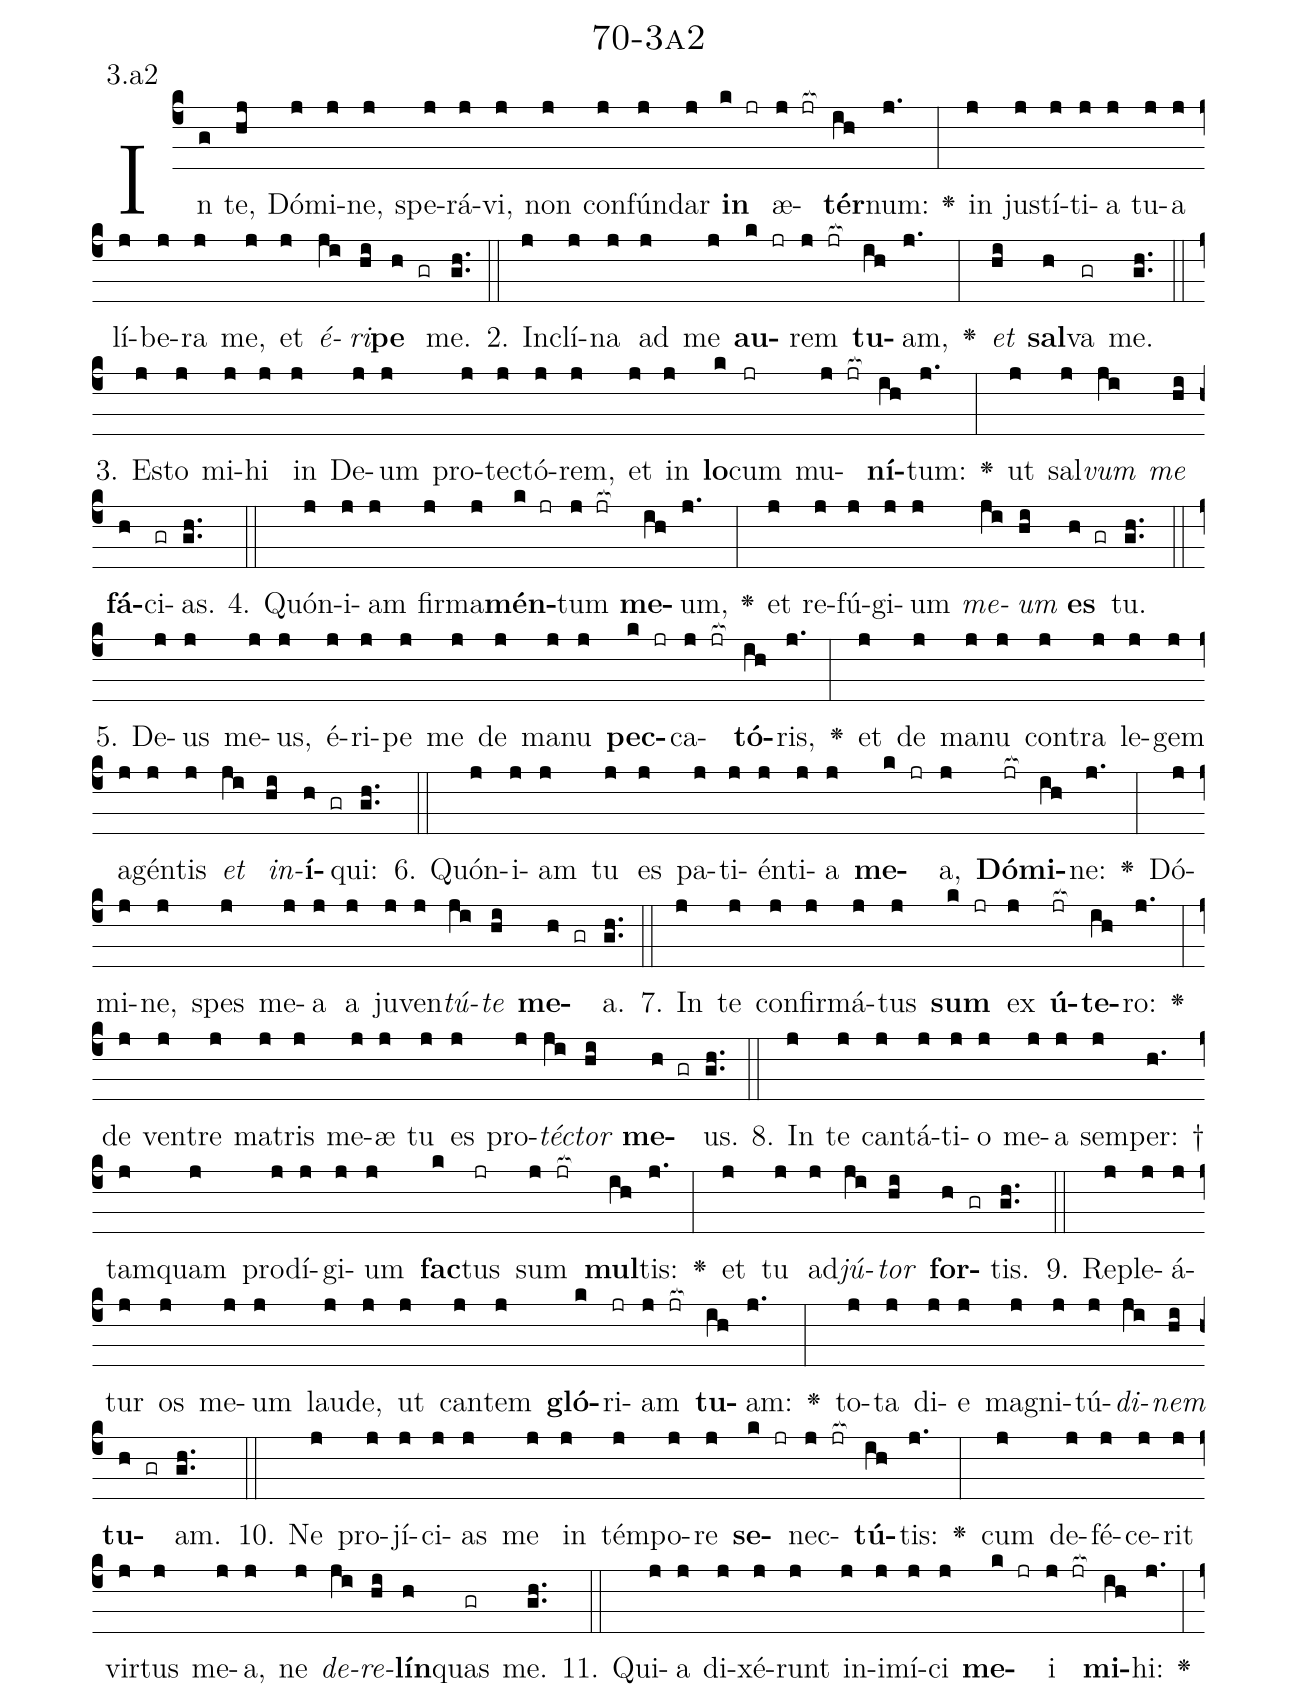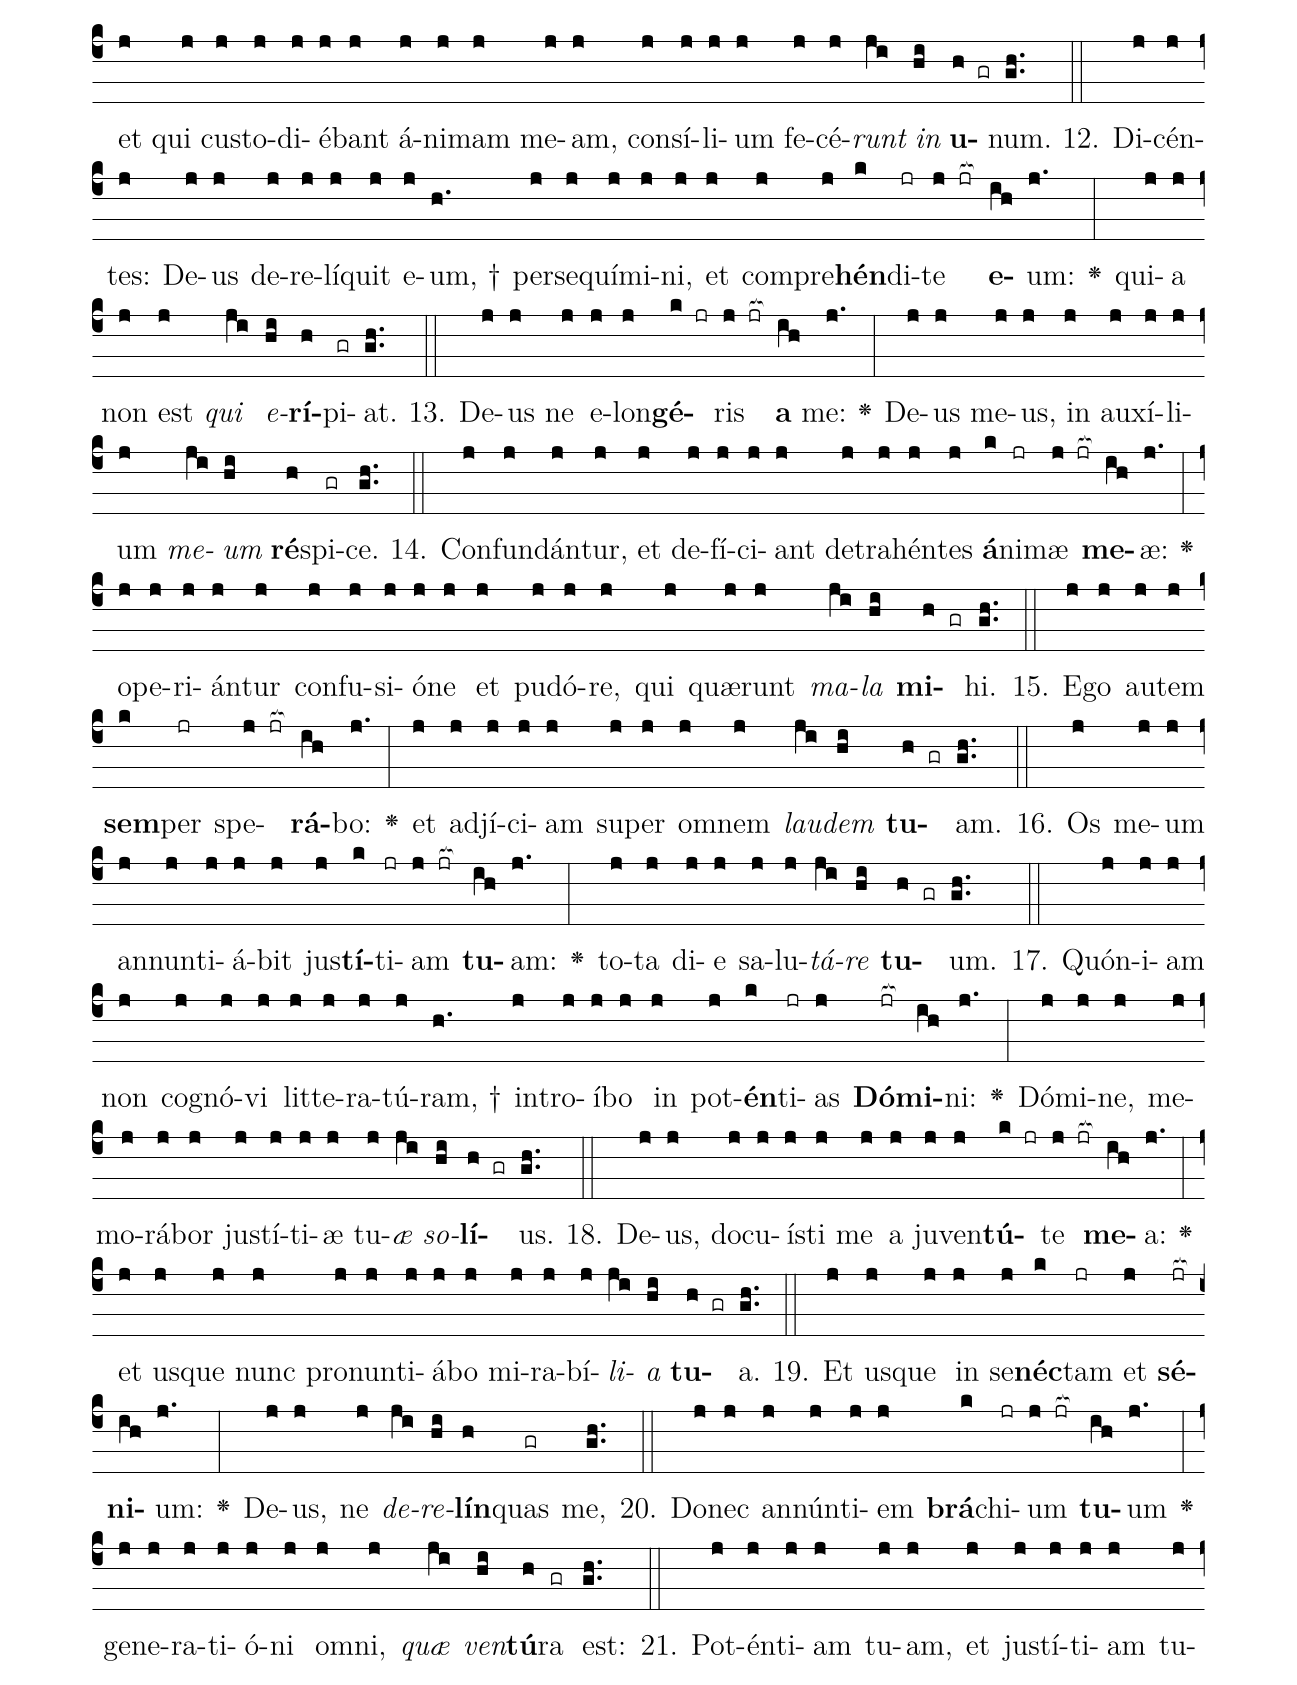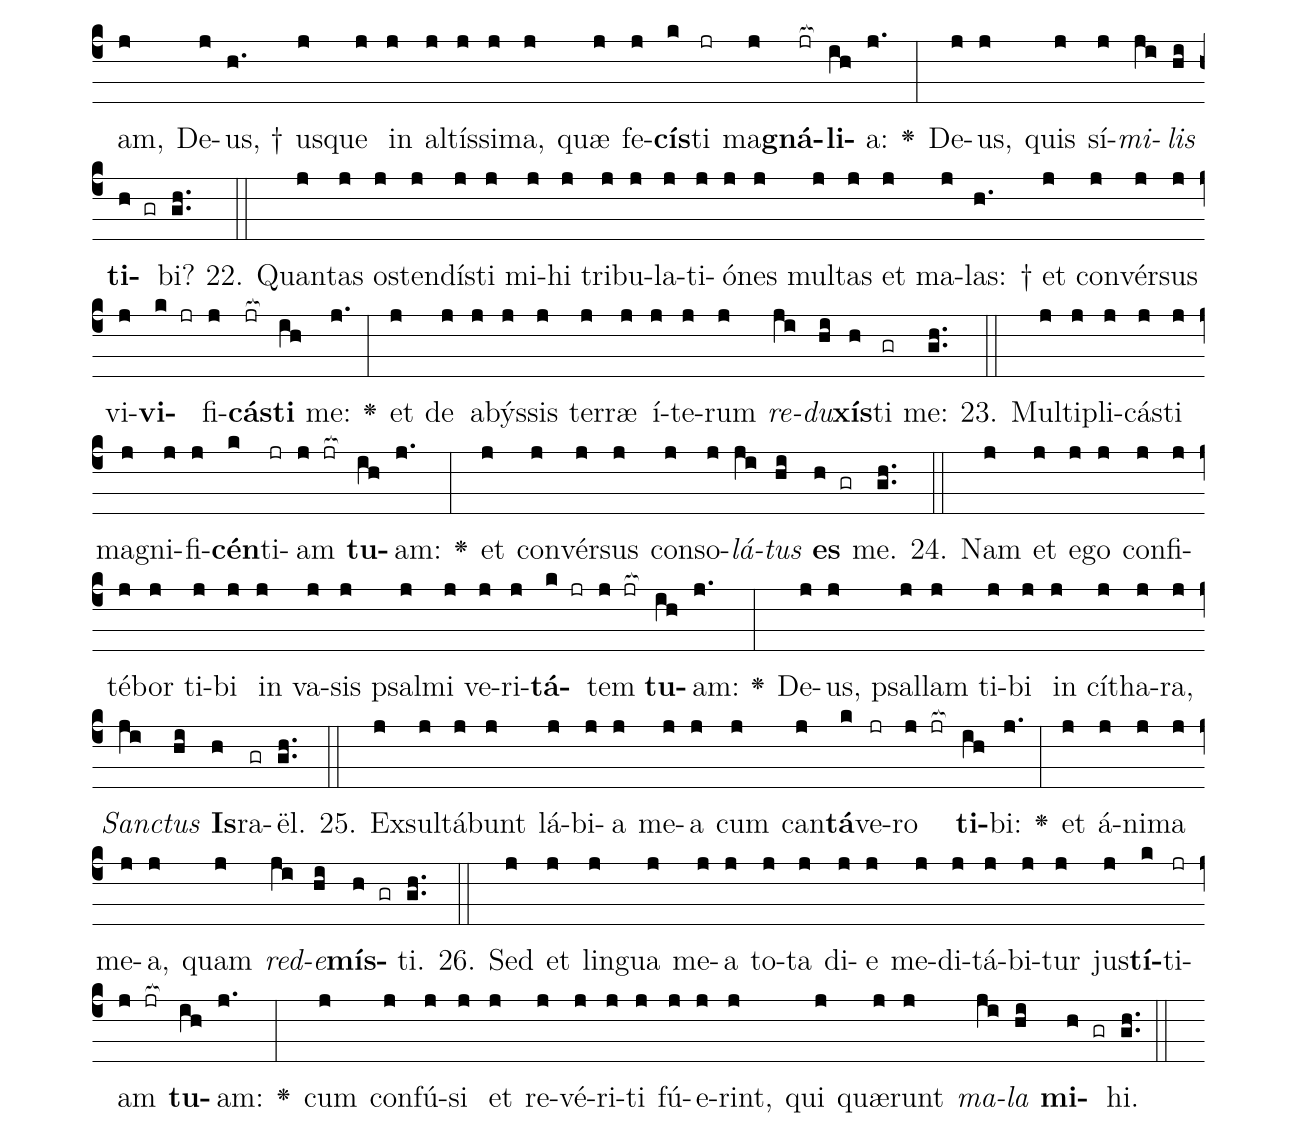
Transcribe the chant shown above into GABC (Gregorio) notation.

name: 70-3a2;
annotation: 3.a2;
%%
(c4)In(g) te,(hj) Dó(j)mi(j)ne,(j) spe(j)rá(j)vi,(j) non(j) con(j)fún(j)dar(j) <b>in</b>(k jr) æ(j jr[ocb:1{])<b>tér</b>(ih[ocb:0}])num:(j.) <v>\greheightstar</v>(:) in(j) jus(j)tí(j)ti(j)a(j) tu(j)a(j) lí(j)be(j)ra(j) me,(j) et(j) <i>é</i>(ji)<i>ri</i>(hi)<b>pe</b>(h gr) me.(gh..) (::)
2. In(j)clí(j)na(j) ad(j) me(j) <b>au</b>(k jr)rem(j jr[ocb:1{]) <b>tu</b>(ih[ocb:0}])am,(j.) <v>\greheightstar</v>(:) <i>et</i>(hi) <b>sal</b>(h)va(gr) me.(gh..) (::)
3. Es(j)to(j) mi(j)hi(j) in(j) De(j)um(j) pro(j)tec(j)tó(j)rem,(j) et(j) in(j) <b>lo</b>(k)cum(jr) mu(j jr[ocb:1{])<b>ní</b>(ih[ocb:0}])tum:(j.) <v>\greheightstar</v>(:) ut(j) sal(j)<i>vum</i>(ji) <i>me</i>(hi) <b>fá</b>(h)ci(gr)as.(gh..) (::)
4. Quón(j)i(j)am(j) fir(j)ma(j)<b>mén</b>(k jr)tum(j jr[ocb:1{]) <b>me</b>(ih[ocb:0}])um,(j.) <v>\greheightstar</v>(:) et(j) re(j)fú(j)gi(j)um(j) <i>me</i>(ji)<i>um</i>(hi) <b>es</b>(h gr) tu.(gh..) (::)
5. De(j)us(j) me(j)us,(j) é(j)ri(j)pe(j) me(j) de(j) ma(j)nu(j) <b>pec</b>(k jr)ca(j jr[ocb:1{])<b>tó</b>(ih[ocb:0}])ris,(j.) <v>\greheightstar</v>(:) et(j) de(j) ma(j)nu(j) con(j)tra(j) le(j)gem(j) a(j)gén(j)tis(j) <i>et</i>(ji) <i>in</i>(hi)<b>í</b>(h gr)qui:(gh..) (::)
6. Quón(j)i(j)am(j) tu(j) es(j) pa(j)ti(j)én(j)ti(j)a(j) <b>me</b>(k jr)a,(j) <b>Dó</b>(jr[ocb:1{])<b>mi</b>(ih[ocb:0}])ne:(j.) <v>\greheightstar</v>(:) Dó(j)mi(j)ne,(j) spes(j) me(j)a(j) a(j) ju(j)ven(j)<i>tú</i>(ji)<i>te</i>(hi) <b>me</b>(h gr)a.(gh..) (::)
7. In(j) te(j) con(j)fir(j)má(j)tus(j) <b>sum</b>(k jr) ex(j) <b>ú</b>(jr[ocb:1{])<b>te</b>(ih[ocb:0}])ro:(j.) <v>\greheightstar</v>(:) de(j) ven(j)tre(j) ma(j)tris(j) me(j)æ(j) tu(j) es(j) pro(j)<i>téc</i>(ji)<i>tor</i>(hi) <b>me</b>(h gr)us.(gh..) (::)
8. In(j) te(j) can(j)tá(j)ti(j)o(j) me(j)a(j) sem(j)per: †(h.) tam(j)quam(j) prod(j)í(j)gi(j)um(j) <b>fac</b>(k)tus(jr) sum(j jr[ocb:1{]) <b>mul</b>(ih[ocb:0}])tis:(j.) <v>\greheightstar</v>(:) et(j) tu(j) ad(j)<i>jú</i>(ji)<i>tor</i>(hi) <b>for</b>(h gr)tis.(gh..) (::)
9. Re(j)ple(j)á(j)tur(j) os(j) me(j)um(j) lau(j)de,(j) ut(j) can(j)tem(j) <b>gló</b>(k)ri(jr)am(j jr[ocb:1{]) <b>tu</b>(ih[ocb:0}])am:(j.) <v>\greheightstar</v>(:) to(j)ta(j) di(j)e(j) ma(j)gni(j)tú(j)<i>di</i>(ji)<i>nem</i>(hi) <b>tu</b>(h gr)am.(gh..) (::)
10. Ne(j) pro(j)jí(j)ci(j)as(j) me(j) in(j) tém(j)po(j)re(j) <b>se</b>(k jr)nec(j jr[ocb:1{])<b>tú</b>(ih[ocb:0}])tis:(j.) <v>\greheightstar</v>(:) cum(j) de(j)fé(j)ce(j)rit(j) vir(j)tus(j) me(j)a,(j) ne(j) <i>de</i>(ji)<i>re</i>(hi)<b>lín</b>(h)quas(gr) me.(gh..) (::)
11. Qui(j)a(j) di(j)xé(j)runt(j) in(j)i(j)mí(j)ci(j) <b>me</b>(k jr)i(j jr[ocb:1{]) <b>mi</b>(ih[ocb:0}])hi:(j.) <v>\greheightstar</v>(:) et(j) qui(j) cus(j)to(j)di(j)é(j)bant(j) á(j)ni(j)mam(j) me(j)am,(j) con(j)sí(j)li(j)um(j) fe(j)cé(j)<i>runt</i>(ji) <i>in</i>(hi) <b>u</b>(h gr)num.(gh..) (::)
12. Di(j)cén(j)tes:(j) De(j)us(j) de(j)re(j)lí(j)quit(j) e(j)um, †(h.) per(j)se(j)quí(j)mi(j)ni,(j) et(j) com(j)pre(j)<b>hén</b>(k)di(jr)te(j jr[ocb:1{]) <b>e</b>(ih[ocb:0}])um:(j.) <v>\greheightstar</v>(:) qui(j)a(j) non(j) est(j) <i>qui</i>(ji) <i>e</i>(hi)<b>rí</b>(h)pi(gr)at.(gh..) (::)
13. De(j)us(j) ne(j) e(j)lon(j)<b>gé</b>(k jr)ris(j jr[ocb:1{]) <b>a</b>(ih[ocb:0}]) me:(j.) <v>\greheightstar</v>(:) De(j)us(j) me(j)us,(j) in(j) au(j)xí(j)li(j)um(j) <i>me</i>(ji)<i>um</i>(hi) <b>ré</b>(h)spi(gr)ce.(gh..) (::)
14. Con(j)fun(j)dán(j)tur,(j) et(j) de(j)fí(j)ci(j)ant(j) de(j)tra(j)hén(j)tes(j) <b>á</b>(k)ni(jr)mæ(j jr[ocb:1{]) <b>me</b>(ih[ocb:0}])æ:(j.) <v>\greheightstar</v>(:) o(j)pe(j)ri(j)án(j)tur(j) con(j)fu(j)si(j)ó(j)ne(j) et(j) pu(j)dó(j)re,(j) qui(j) quæ(j)runt(j) <i>ma</i>(ji)<i>la</i>(hi) <b>mi</b>(h gr)hi.(gh..) (::)
15. E(j)go(j) au(j)tem(j) <b>sem</b>(k)per(jr) spe(j jr[ocb:1{])<b>rá</b>(ih[ocb:0}])bo:(j.) <v>\greheightstar</v>(:) et(j) ad(j)jí(j)ci(j)am(j) su(j)per(j) om(j)nem(j) <i>lau</i>(ji)<i>dem</i>(hi) <b>tu</b>(h gr)am.(gh..) (::)
16. Os(j) me(j)um(j) an(j)nun(j)ti(j)á(j)bit(j) jus(j)<b>tí</b>(k)ti(jr)am(j jr[ocb:1{]) <b>tu</b>(ih[ocb:0}])am:(j.) <v>\greheightstar</v>(:) to(j)ta(j) di(j)e(j) sa(j)lu(j)<i>tá</i>(ji)<i>re</i>(hi) <b>tu</b>(h gr)um.(gh..) (::)
17. Quón(j)i(j)am(j) non(j) co(j)gnó(j)vi(j) lit(j)te(j)ra(j)tú(j)ram, †(h.) in(j)tro(j)í(j)bo(j) in(j) pot(j)<b>én</b>(k)ti(jr)as(j) <b>Dó</b>(jr[ocb:1{])<b>mi</b>(ih[ocb:0}])ni:(j.) <v>\greheightstar</v>(:) Dó(j)mi(j)ne,(j) me(j)mo(j)rá(j)bor(j) jus(j)tí(j)ti(j)æ(j) tu(j)<i>æ</i>(ji) <i>so</i>(hi)<b>lí</b>(h gr)us.(gh..) (::)
18. De(j)us,(j) do(j)cu(j)ís(j)ti(j) me(j) a(j) ju(j)ven(j)<b>tú</b>(k jr)te(j jr[ocb:1{]) <b>me</b>(ih[ocb:0}])a:(j.) <v>\greheightstar</v>(:) et(j) us(j)que(j) nunc(j) pro(j)nun(j)ti(j)á(j)bo(j) mi(j)ra(j)bí(j)<i>li</i>(ji)<i>a</i>(hi) <b>tu</b>(h gr)a.(gh..) (::)
19. Et(j) us(j)que(j) in(j) se(j)<b>néc</b>(k)tam(jr) et(j) <b>sé</b>(jr[ocb:1{])<b>ni</b>(ih[ocb:0}])um:(j.) <v>\greheightstar</v>(:) De(j)us,(j) ne(j) <i>de</i>(ji)<i>re</i>(hi)<b>lín</b>(h)quas(gr) me,(gh..) (::)
20. Do(j)nec(j) an(j)nún(j)ti(j)em(j) <b>brá</b>(k)chi(jr)um(j jr[ocb:1{]) <b>tu</b>(ih[ocb:0}])um(j.) <v>\greheightstar</v>(:) ge(j)ne(j)ra(j)ti(j)ó(j)ni(j) om(j)ni,(j) <i>quæ</i>(ji) <i>ven</i>(hi)<b>tú</b>(h)ra(gr) est:(gh..) (::)
21. Pot(j)én(j)ti(j)am(j) tu(j)am,(j) et(j) jus(j)tí(j)ti(j)am(j) tu(j)am,(j) De(j)us, †(h.) us(j)que(j) in(j) al(j)tís(j)si(j)ma,(j) quæ(j) fe(j)<b>cís</b>(k)ti(jr) ma(j)<b>gná</b>(jr[ocb:1{])<b>li</b>(ih[ocb:0}])a:(j.) <v>\greheightstar</v>(:) De(j)us,(j) quis(j) sí(j)<i>mi</i>(ji)<i>lis</i>(hi) <b>ti</b>(h gr)bi?(gh..) (::)
22. Quan(j)tas(j) os(j)ten(j)dís(j)ti(j) mi(j)hi(j) tri(j)bu(j)la(j)ti(j)ó(j)nes(j) mul(j)tas(j) et(j) ma(j)las: †(h.) et(j) con(j)vér(j)sus(j) vi(j)<b>vi</b>(k jr)fi(j)<b>cás</b>(jr[ocb:1{])<b>ti</b>(ih[ocb:0}]) me:(j.) <v>\greheightstar</v>(:) et(j) de(j) a(j)býs(j)sis(j) ter(j)ræ(j) í(j)te(j)rum(j) <i>re</i>(ji)<i>du</i>(hi)<b>xís</b>(h)ti(gr) me:(gh..) (::)
23. Mul(j)ti(j)pli(j)cás(j)ti(j) ma(j)gni(j)fi(j)<b>cén</b>(k)ti(jr)am(j jr[ocb:1{]) <b>tu</b>(ih[ocb:0}])am:(j.) <v>\greheightstar</v>(:) et(j) con(j)vér(j)sus(j) con(j)so(j)<i>lá</i>(ji)<i>tus</i>(hi) <b>es</b>(h gr) me.(gh..) (::)
24. Nam(j) et(j) e(j)go(j) con(j)fi(j)té(j)bor(j) ti(j)bi(j) in(j) va(j)sis(j) psal(j)mi(j) ve(j)ri(j)<b>tá</b>(k jr)tem(j jr[ocb:1{]) <b>tu</b>(ih[ocb:0}])am:(j.) <v>\greheightstar</v>(:) De(j)us,(j) psal(j)lam(j) ti(j)bi(j) in(j) cí(j)tha(j)ra,(j) <i>Sanc</i>(ji)<i>tus</i>(hi) <b>Is</b>(h)ra(gr)ël.(gh..) (::)
25. Ex(j)sul(j)tá(j)bunt(j) lá(j)bi(j)a(j) me(j)a(j) cum(j) can(j)<b>tá</b>(k)ve(jr)ro(j jr[ocb:1{]) <b>ti</b>(ih[ocb:0}])bi:(j.) <v>\greheightstar</v>(:) et(j) á(j)ni(j)ma(j) me(j)a,(j) quam(j) <i>red</i>(ji)<i>e</i>(hi)<b>mís</b>(h gr)ti.(gh..) (::)
26. Sed(j) et(j) lin(j)gua(j) me(j)a(j) to(j)ta(j) di(j)e(j) me(j)di(j)tá(j)bi(j)tur(j) jus(j)<b>tí</b>(k)ti(jr)am(j jr[ocb:1{]) <b>tu</b>(ih[ocb:0}])am:(j.) <v>\greheightstar</v>(:) cum(j) con(j)fú(j)si(j) et(j) re(j)vé(j)ri(j)ti(j) fú(j)e(j)rint,(j) qui(j) quæ(j)runt(j) <i>ma</i>(ji)<i>la</i>(hi) <b>mi</b>(h gr)hi.(gh..) (::)
